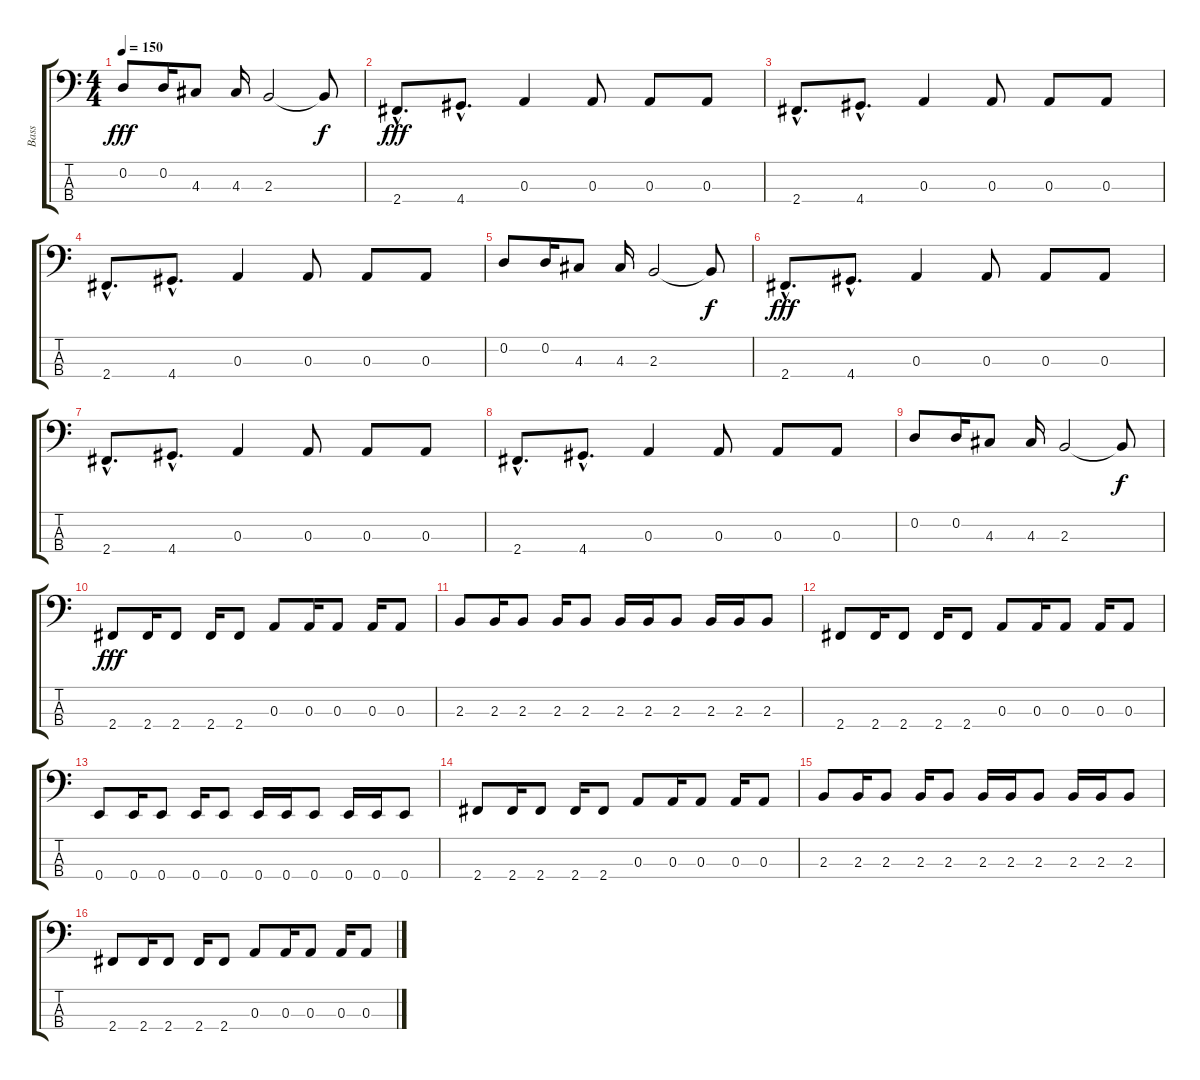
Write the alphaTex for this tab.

\track ("Bass" "Bass") {instrument electricbassfinger}
\staff {score tabs}
\tuning (G2 D2 A1 E1) {hide}
\ts (4 4)
\tempo 150
\clef f4
\ks c
0.2.8{dy fff} 0.2.16 4.3.8 4.3.16 2.3.2 2.3{t}.8{dy f} |
2.4{hac}.8{d dy fff} 4.4{hac}.8{d} 0.3.4 0.3.8 0.3.8 0.3.8 |
2.4{hac}.8{d} 4.4{hac}.8{d} 0.3.4 0.3.8 0.3.8 0.3.8 |
2.4{hac}.8{d} 4.4{hac}.8{d} 0.3.4 0.3.8 0.3.8 0.3.8 |
0.2.8 0.2.16 4.3.8 4.3.16 2.3.2 2.3{t}.8{dy f} |
2.4{hac}.8{d dy fff} 4.4{hac}.8{d} 0.3.4 0.3.8 0.3.8 0.3.8 |
2.4{hac}.8{d} 4.4{hac}.8{d} 0.3.4 0.3.8 0.3.8 0.3.8 |
2.4{hac}.8{d} 4.4{hac}.8{d} 0.3.4 0.3.8 0.3.8 0.3.8 |
0.2.8 0.2.16 4.3.8 4.3.16 2.3.2 2.3{t}.8{dy f} |
2.4.8{dy fff} 2.4.16 2.4.8 2.4.16 2.4.8 0.3.8 0.3.16 0.3.8 0.3.16 0.3.8 |
2.3.8 2.3.16 2.3.8 2.3.16 2.3.8 2.3.16 2.3.16 2.3.8 2.3.16 2.3.16 2.3.8 |
2.4.8 2.4.16 2.4.8 2.4.16 2.4.8 0.3.8 0.3.16 0.3.8 0.3.16 0.3.8 |
0.4.8 0.4.16 0.4.8 0.4.16 0.4.8 0.4.16 0.4.16 0.4.8 0.4.16 0.4.16 0.4.8 |
2.4.8 2.4.16 2.4.8 2.4.16 2.4.8 0.3.8 0.3.16 0.3.8 0.3.16 0.3.8 |
2.3.8 2.3.16 2.3.8 2.3.16 2.3.8 2.3.16 2.3.16 2.3.8 2.3.16 2.3.16 2.3.8 |
2.4.8 2.4.16 2.4.8 2.4.16 2.4.8 0.3.8 0.3.16 0.3.8 0.3.16 0.3.8
